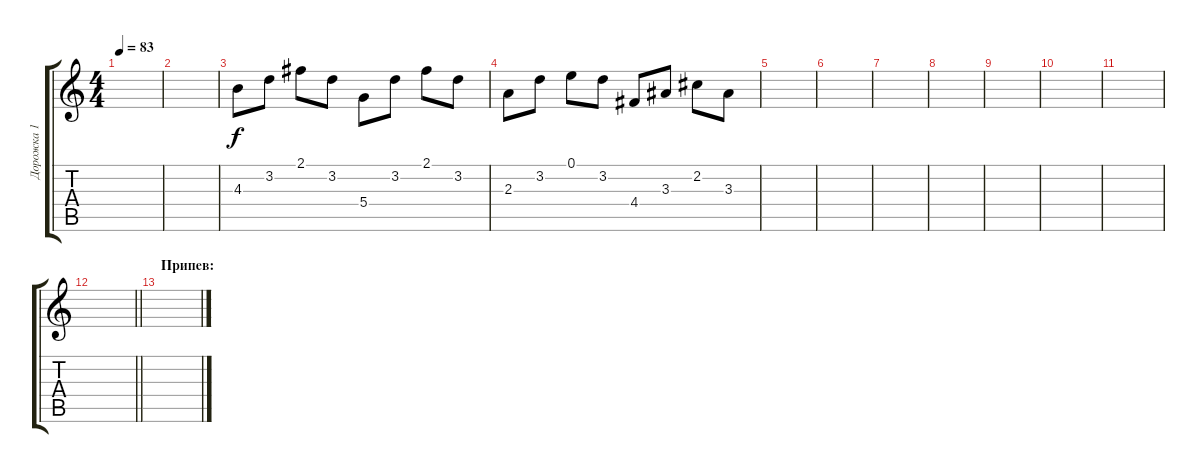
\track ("Дорожка 1" "Дорожка 1") {instrument electricguitarclean}
\staff {score tabs}
\tuning (E4 B3 G3 D3 A2 E2) {hide}
\ts (4 4)
\tempo 83
\clef g2
\ks c
|
|
4.3.8 3.2.8 2.1.8 3.2.8 5.4.8 3.2.8 2.1.8 3.2.8 |
2.3.8 3.2.8 0.1.8 3.2.8 4.4.8 3.3.8 2.2.8 3.3.8 |
|
|
|
|
|
|
|
\barLineRight lightlight
|
\section ("" "Припев:")
